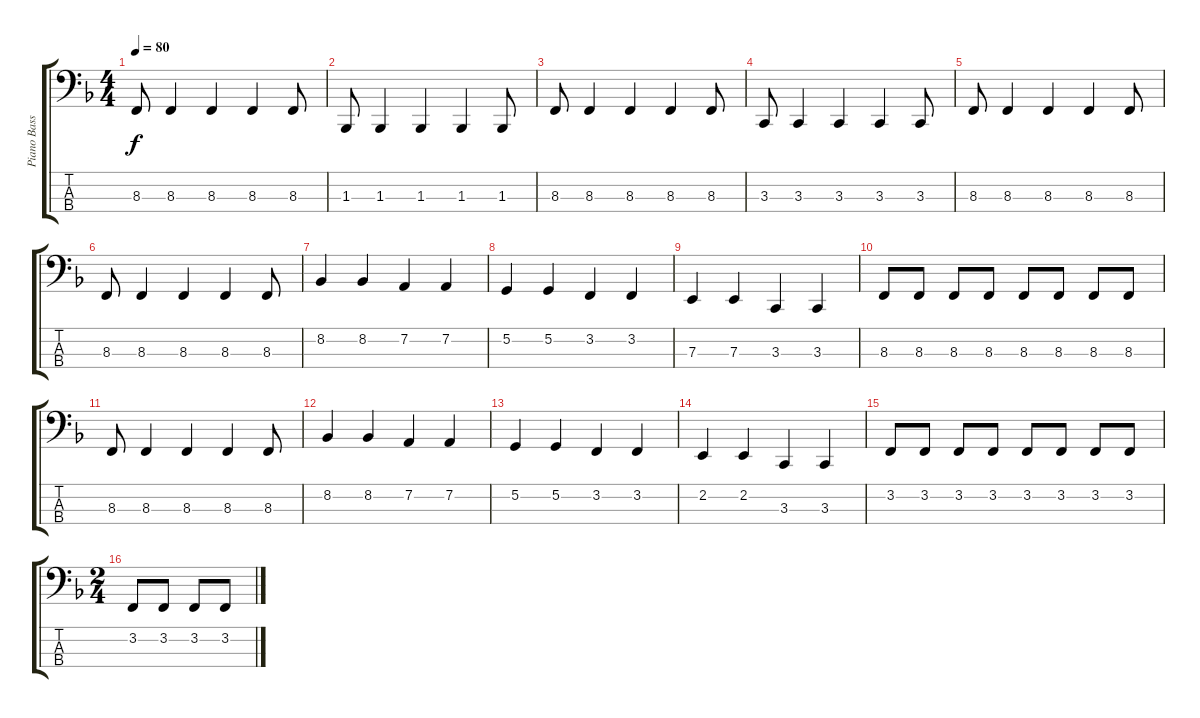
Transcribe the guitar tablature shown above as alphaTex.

\track ("Piano Bass" "Piano Bass") {instrument brightacousticpiano}
\staff {score tabs}
\tuning (G2 D2 A1 E1) {hide}
\ts (4 4)
\tempo 80
\clef f4
\ks f
8.3.8{dy f} 8.3.4 8.3.4 8.3.4 8.3.8 |
1.3.8 1.3.4 1.3.4 1.3.4 1.3.8 |
8.3.8 8.3.4 8.3.4 8.3.4 8.3.8 |
3.3.8 3.3.4 3.3.4 3.3.4 3.3.8 |
8.3.8 8.3.4 8.3.4 8.3.4 8.3.8 |
8.3.8 8.3.4 8.3.4 8.3.4 8.3.8 |
8.2.4 8.2.4 7.2.4 7.2.4 |
5.2.4 5.2.4 3.2.4 3.2.4 |
7.3.4 7.3.4 3.3.4 3.3.4 |
8.3.8 8.3.8 8.3.8 8.3.8 8.3.8 8.3.8 8.3.8 8.3.8 |
8.3.8 8.3.4 8.3.4 8.3.4 8.3.8 |
8.2.4 8.2.4 7.2.4 7.2.4 |
5.2.4 5.2.4 3.2.4 3.2.4 |
2.2.4 2.2.4 3.3.4 3.3.4 |
3.2.8 3.2.8 3.2.8 3.2.8 3.2.8 3.2.8 3.2.8 3.2.8 |
\ts (2 4)
3.2.8 3.2.8 3.2.8 3.2.8
